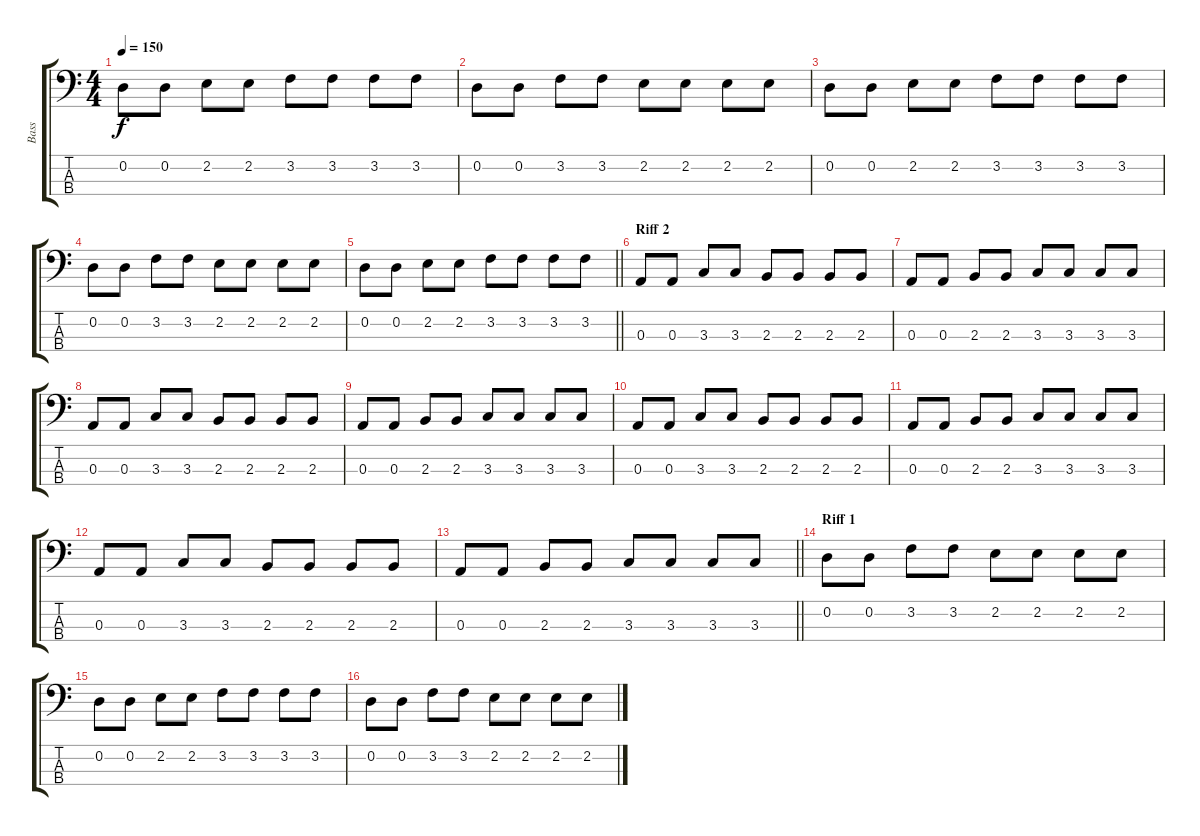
\track ("Bass" "Bass") {instrument electricbassfinger}
\staff {score tabs}
\tuning (G2 D2 A1 E1) {hide}
\ts (4 4)
\tempo 150
\clef f4
\ks c
0.2.8{dy f} 0.2.8 2.2.8 2.2.8 3.2.8 3.2.8 3.2.8 3.2.8 |
0.2.8 0.2.8 3.2.8 3.2.8 2.2.8 2.2.8 2.2.8 2.2.8 |
0.2.8 0.2.8 2.2.8 2.2.8 3.2.8 3.2.8 3.2.8 3.2.8 |
0.2.8 0.2.8 3.2.8 3.2.8 2.2.8 2.2.8 2.2.8 2.2.8 |
\barLineRight lightlight
0.2.8 0.2.8 2.2.8 2.2.8 3.2.8 3.2.8 3.2.8 3.2.8 |
\section ("" "Riff 2")
0.3.8 0.3.8 3.3.8 3.3.8 2.3.8 2.3.8 2.3.8 2.3.8 |
0.3.8 0.3.8 2.3.8 2.3.8 3.3.8 3.3.8 3.3.8 3.3.8 |
0.3.8 0.3.8 3.3.8 3.3.8 2.3.8 2.3.8 2.3.8 2.3.8 |
0.3.8 0.3.8 2.3.8 2.3.8 3.3.8 3.3.8 3.3.8 3.3.8 |
0.3.8 0.3.8 3.3.8 3.3.8 2.3.8 2.3.8 2.3.8 2.3.8 |
0.3.8 0.3.8 2.3.8 2.3.8 3.3.8 3.3.8 3.3.8 3.3.8 |
0.3.8 0.3.8 3.3.8 3.3.8 2.3.8 2.3.8 2.3.8 2.3.8 |
\barLineRight lightlight
0.3.8 0.3.8 2.3.8 2.3.8 3.3.8 3.3.8 3.3.8 3.3.8 |
\section ("" "Riff 1")
0.2.8 0.2.8 3.2.8 3.2.8 2.2.8 2.2.8 2.2.8 2.2.8 |
0.2.8 0.2.8 2.2.8 2.2.8 3.2.8 3.2.8 3.2.8 3.2.8 |
0.2.8 0.2.8 3.2.8 3.2.8 2.2.8 2.2.8 2.2.8 2.2.8
